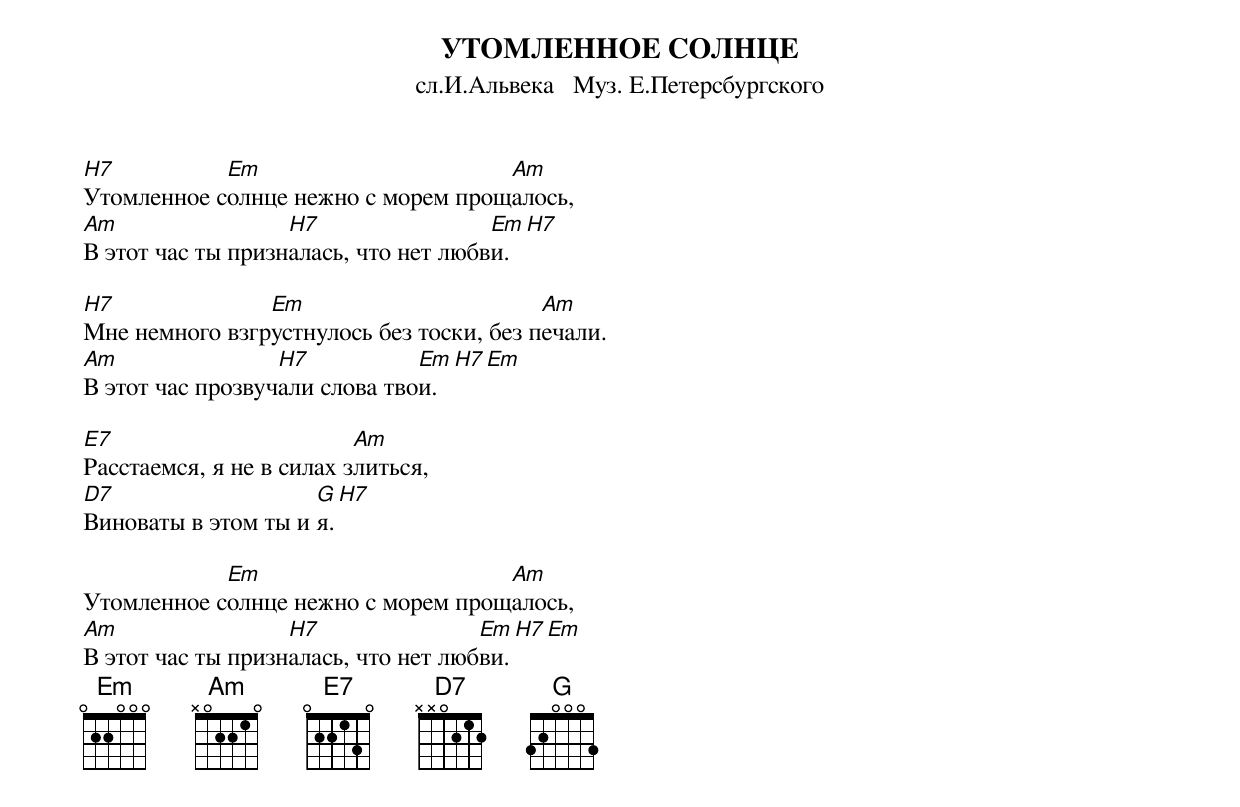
УТОМЛЕHHОЕ СОЛHЦЕ
сл.И.Альвека   Муз. Е.Петерсбургского

H7          Em                      Am
Утомленное солнце нежно с морем прощалось,
Am                 H7                 Em  H7
В этот час ты призналась, что нет любви.

H7              Em                        Am
Мне немного взгрустнулось без тоски, без печали.
Am                H7           Em H7 Em
В этот час прозвучали слова твои.

E7                        Am
Расстаемся, я не в силах злиться,
D7                   G  H7
Виноваты в этом ты и я.

            Em                      Am
Утомленное солнце нежно с морем прощалось,
Am                 H7                Em  H7  Em
В этот час ты призналась, что нет любви.
